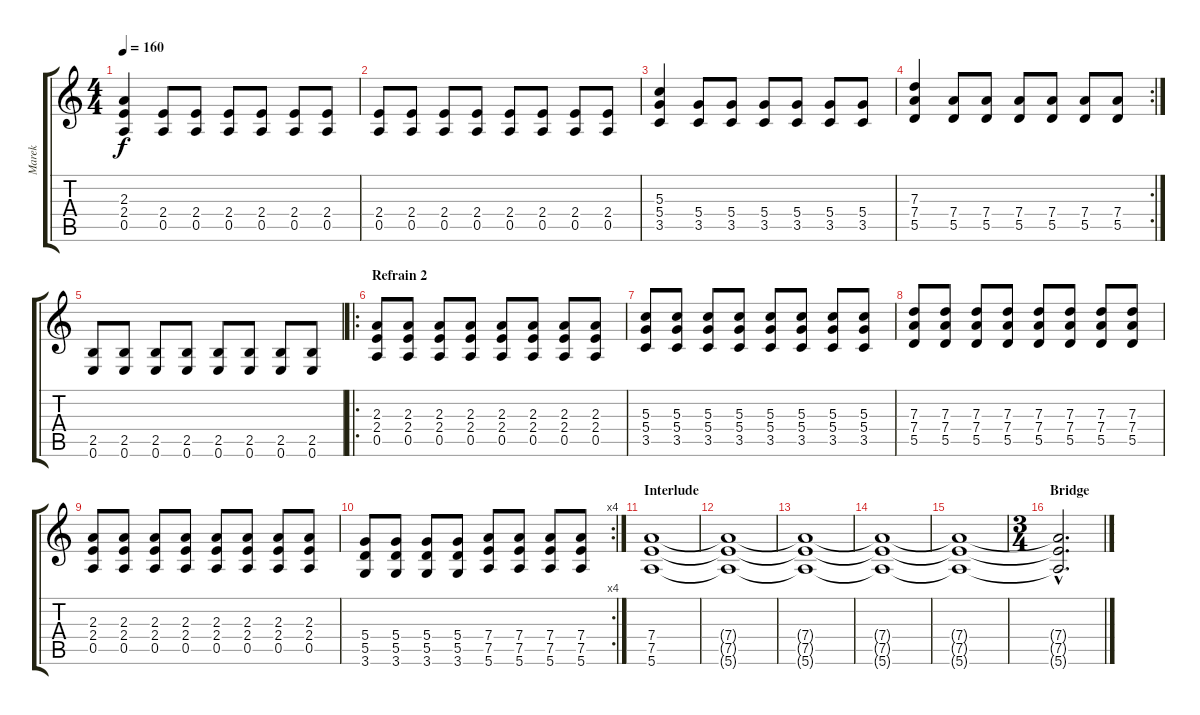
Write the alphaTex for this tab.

\track ("Marek" "Marek") {instrument distortionguitar}
\staff {score tabs}
\tuning (E4 B3 G3 D3 A2 E2) {hide}
\ts (4 4)
\tempo 160
\clef g2
\ks c
(2.3 2.4 0.5).4{dy f} (2.4 0.5).8 (2.4 0.5).8 (2.4 0.5).8 (2.4 0.5).8 (2.4 0.5).8 (2.4 0.5).8 |
(2.4 0.5).8 (2.4 0.5).8 (2.4 0.5).8 (2.4 0.5).8 (2.4 0.5).8 (2.4 0.5).8 (2.4 0.5).8 (2.4 0.5).8 |
(5.3 5.4 3.5).4 (5.4 3.5).8 (5.4 3.5).8 (5.4 3.5).8 (5.4 3.5).8 (5.4 3.5).8 (5.4 3.5).8 |
\rc 2
(7.3 7.4 5.5).4 (7.4 5.5).8 (7.4 5.5).8 (7.4 5.5).8 (7.4 5.5).8 (7.4 5.5).8 (7.4 5.5).8 |
(2.5 0.6).8 (2.5 0.6).8 (2.5 0.6).8 (2.5 0.6).8 (2.5 0.6).8 (2.5 0.6).8 (2.5 0.6).8 (2.5 0.6).8 |
\ro
\section ("" "Refrain 2")
(2.3 2.4 0.5).8 (2.3 2.4 0.5).8 (2.3 2.4 0.5).8 (2.3 2.4 0.5).8 (2.3 2.4 0.5).8 (2.3 2.4 0.5).8 (2.3 2.4 0.5).8 (2.3 2.4 0.5).8 |
(5.3 5.4 3.5).8 (5.3 5.4 3.5).8 (5.3 5.4 3.5).8 (5.3 5.4 3.5).8 (5.3 5.4 3.5).8 (5.3 5.4 3.5).8 (5.3 5.4 3.5).8 (5.3 5.4 3.5).8 |
(7.3 7.4 5.5).8 (7.3 7.4 5.5).8 (7.3 7.4 5.5).8 (7.3 7.4 5.5).8 (7.3 7.4 5.5).8 (7.3 7.4 5.5).8 (7.3 7.4 5.5).8 (7.3 7.4 5.5).8 |
(2.3 2.4 0.5).8 (2.3 2.4 0.5).8 (2.3 2.4 0.5).8 (2.3 2.4 0.5).8 (2.3 2.4 0.5).8 (2.3 2.4 0.5).8 (2.3 2.4 0.5).8 (2.3 2.4 0.5).8 |
\rc 4
(5.4 5.5 3.6).8 (5.4 5.5 3.6).8 (5.4 5.5 3.6).8 (5.4 5.5 3.6).8 (7.4 7.5 5.6).8 (7.4 7.5 5.6).8 (7.4 7.5 5.6).8 (7.4 7.5 5.6).8 |
\section ("" "Interlude")
(7.4 7.5 5.6).1 |
(7.4{t} 7.5{t} 5.6{t}).1 |
(7.4{t} 7.5{t} 5.6{t}).1 |
(7.4{t} 7.5{t} 5.6{t}).1 |
(7.4{t} 7.5{t} 5.6{t}).1 |
\ts (3 4)
\section ("" "Bridge")
(7.4{hac t} 7.5{hac t} 5.6{hac t}).2{d}
